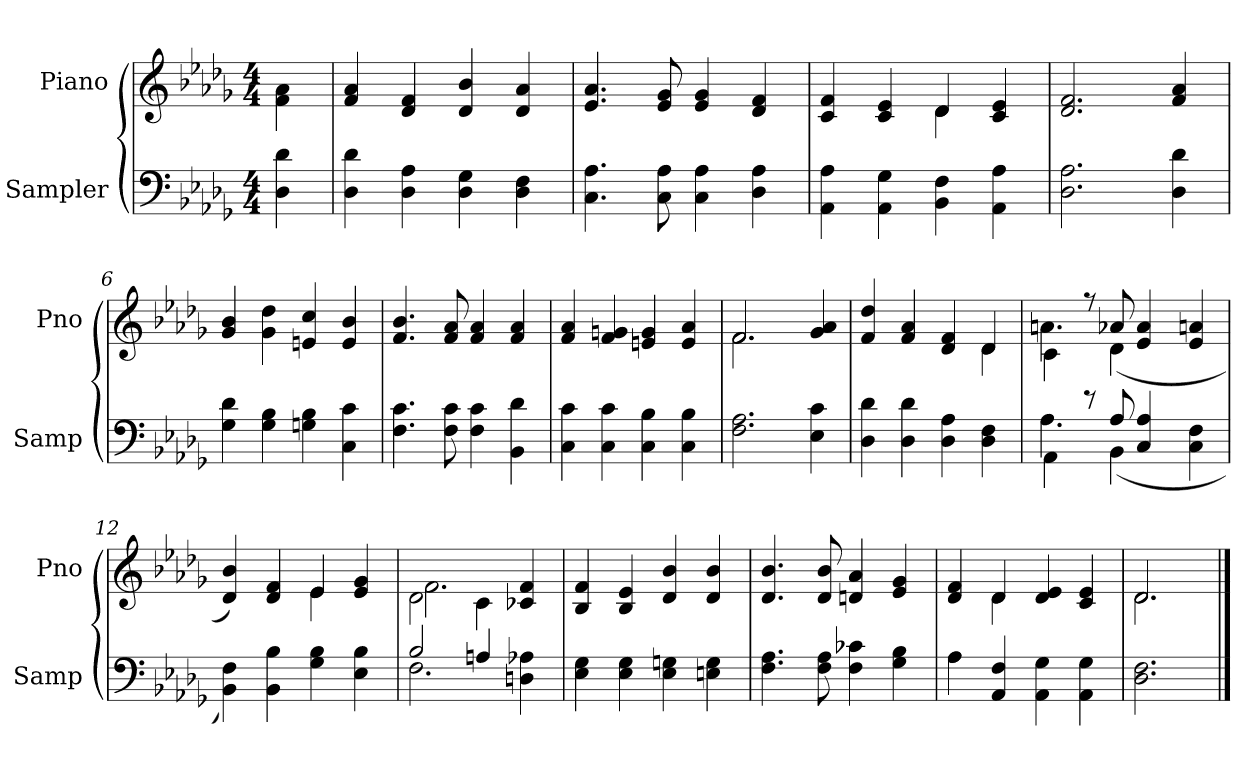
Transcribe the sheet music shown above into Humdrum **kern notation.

**kern	**kern
*part2	*part1
*staff2	*staff1
*I"Sampler	*I"Piano
*I'Samp	*I'Pno
*clefF4	*clefG2
*k[b-e-a-d-g-]	*k[b-e-a-d-g-]
*D-:	*D-:
*M4/4	*M4/4
=1	=1
4D- 4d-	4f\ 4a-\
=2	=2
4D- 4d-	4f 4a-
4D- 4A-	4d- 4f
4D- 4G-	4d- 4b-
4D- 4F	4d- 4a-
=3	=3
4.C 4.A-	4.e- 4.a-
8C 8A-	8e- 8g-
4C 4A-	4e- 4g-
4D- 4A-	4d- 4f
=4	=4
*	*^
4AA- 4A-	4c 4f	2ryy
4AA- 4G-	4c 4e-	.
4BB- 4F	4d-/	4d-
4AA- 4A-	4c 4e-	4ryy
*	*v	*v
=5	=5
2.D- 2.A-	2.d- 2.f
4D- 4d-	4f 4a-
=6	=6
4G- 4d-	4g- 4b-
4G- 4B-	4g- 4dd-
4Gn 4B-	4en 4cc
4C 4c	4e 4b-
=7	=7
4.F 4.c	4.f 4.b-
8F 8c	8f 8a-
4F 4c	4f 4a-
4BB- 4d-	4f 4a-
=8	=8
4C 4c	4f 4a-
4C 4c	4f 4gn
4C 4B-	4en 4g
4C 4B-	4e 4a-
=9	=9
*	*^
2.F 2.A-	2.f/	2.f
4E- 4c	4g- 4a-	4ryy
=10	=10	=10
4D- 4d-	4f 4dd-	2.ryy
4D- 4d-	4f 4a-	.
4D- 4A-	4d- 4f	.
4D- 4F	4d-/	4d-
=11	=11	=11
*^	*	*
4AA-\	4.A-	4c\	4.a
8r	.	8r	.
8A-/	(4BB-	8a-/	(4d-
4C 4A-	.	4e- 4a-	.
.	4.ryy	.	4.ryy
4C 4F	.	4e- 4an	.
*v	*v	*	*
=12	=12	=12
4BB- 4F)	4d- 4b-)	2ryy
4BB- 4B-	4d- 4f	.
4G- 4B-	4e-/	4e-
4E- 4B-	4e- 4g-	4ryy
=13	=13	=13
*^	*	*
2B-/	2.F	2d-\	2.f
4An/	.	4c\	.
4Dn 4A-X	4ryy	4c-X 4f	4ryy
*v	*v	*	*
*	*v	*v
=14	=14
4E- 4G-	4B- 4f
4E- 4G-	4B- 4e-
4E- 4Gn	4d- 4b-
4En 4G	4d- 4b-
=15	=15
4.F 4.A-	4.d- 4.b-
8F 8A-	8d- 8b-
4F 4c-X	4dn 4a-
4G- 4B-	4e- 4g-
=16	=16
*^	*^
4A-\	4A-	4d- 4f	4ryy
4AA- 4F	2.ryy	4d-/	4d-
4AA- 4G-	.	4d- 4e-	2ryy
4AA- 4G-	.	4c 4e-	.
*v	*v	*	*
=17	=17	=17
2.D- 2.F	2.d-/	2.d-
*	*v	*v
==	==
*-	*-
